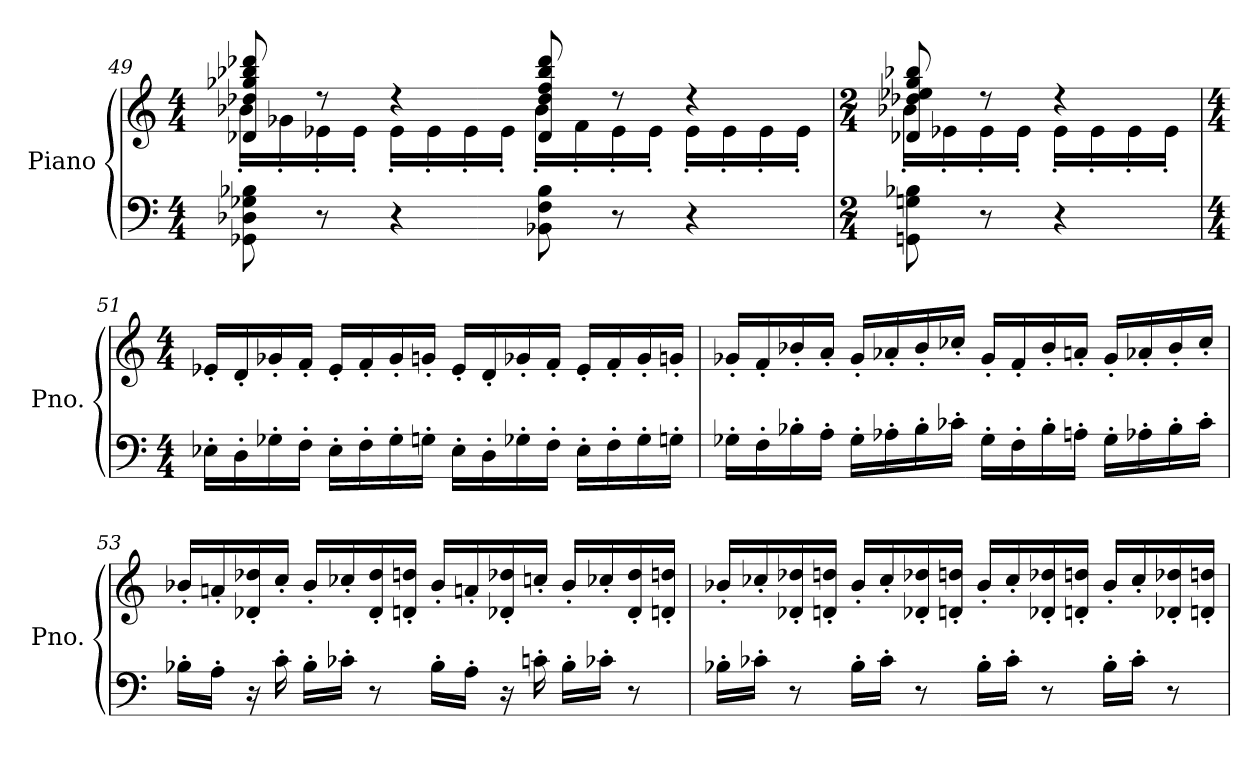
**kern	**kern
*part1	*part1
*staff2	*staff1
*I"Piano	*
*I'Pno.	*
!!LO:LB:g=z
*clefF4	*clefG2
*k[]	*k[]
*M4/4	*M4/4
=49	=49
*	*^
8GG-X\ 8D-X\ 8G-X\ 8B-X\	8d-X/ 8dd-X/ 8gg-X/ 8bb-X/ 8ddd-X/	16b-X'\LL
.	.	16g-X'\
8r	8r	16e-X'\
.	.	16e-'\JJ
4r	4r	16e-'\LL
.	.	16e-'\
.	.	16e-'\
.	.	16e-'\JJ
8BB-X\ 8F\ 8B-\	8d-/ 8dd-/ 8ff/ 8bb-/ 8ddd-/	16b-'\LL
.	.	16f'\
8r	8r	16e-'\
.	.	16e-'\JJ
4r	4r	16e-'\LL
.	.	16e-'\
.	.	16e-'\
.	.	16e-'\JJ
=50	=50	=50
*M2/4	*M2/4	*
8GGn\ 8Gn\ 8B-X\	8d-X/ 8dd-X/ 8ee-X/ 8gg/ 8bb-X/	16b-X'\LL
.	.	16e-X'\
8r	8r	16e-'\
.	.	16e-'\JJ
4r	4r	16e-'\LL
.	.	16e-'\
.	.	16e-'\
.	.	16e-'\JJ
*	*v	*v
!!LO:LB:g=z
=51	=51
*M4/4	*M4/4
16E-X'\LL	16e-X'/LL
16D'\	16d'/
16G-X'\	16g-X'/
16F'\JJ	16f'/JJ
16E-'\LL	16e-'/LL
16F'\	16f'/
16G-'\	16g-'/
16Gn'\JJ	16gn'/JJ
16E-'\LL	16e-'/LL
16D'\	16d'/
16G-X'\	16g-X'/
16F'\JJ	16f'/JJ
16E-'\LL	16e-'/LL
16F'\	16f'/
16G-'\	16g-'/
16Gn'\JJ	16gn'/JJ
!!LO:LB:g=z
=52	=52
16G-X'\LL	16g-X'/LL
16F'\	16f'/
16B-X'\	16b-X'/
16A'\JJ	16a'/JJ
16G-'\LL	16g-'/LL
16A-X'\	16a-X'/
16B-'\	16b-'/
16c-X'\JJ	16cc-X'/JJ
16G-'\LL	16g-'/LL
16F'\	16f'/
16B-'\	16b-'/
16An'\JJ	16an'/JJ
16G-'\LL	16g-'/LL
16A-X'\	16a-X'/
16B-'\	16b-'/
16c-'\JJ	16cc-'/JJ
=53	=53
16B-X'\LL	16b-X'/LL
16A'\JJ	16an'/
16r	16d-X/' 16dd-X/'
16c'\	16cc'/JJ
16B-'\LL	16b-'/LL
16c-X'\JJ	16cc-X'/
8r	16d-/' 16dd-/'
.	16dn/' 16ddn/'JJ
16B-'\LL	16b-'/LL
16A'\JJ	16an'/
16r	16d-X/' 16dd-X/'
16cn'\	16ccn'/JJ
16B-'\LL	16b-'/LL
16c-X'\JJ	16cc-X'/
8r	16d-/' 16dd-/'
.	16dn/' 16ddn/'JJ
!!LO:PB:g=z
=54	=54
16B-X'\LL	16b-X'/LL
16c-X'\JJ	16cc-X'/
8r	16d-X/' 16dd-X/'
.	16dn/' 16ddn/'JJ
16B-'\LL	16b-'/LL
16c-'\JJ	16cc-'/
8r	16d-X/' 16dd-X/'
.	16dn/' 16ddn/'JJ
16B-'\LL	16b-'/LL
16c-'\JJ	16cc-'/
8r	16d-X/' 16dd-X/'
.	16dn/' 16ddn/'JJ
16B-'\LL	16b-'/LL
16c-'\JJ	16cc-'/
8r	16d-X/' 16dd-X/'
.	16dn/' 16ddn/'JJ
=	=
*-	*-
